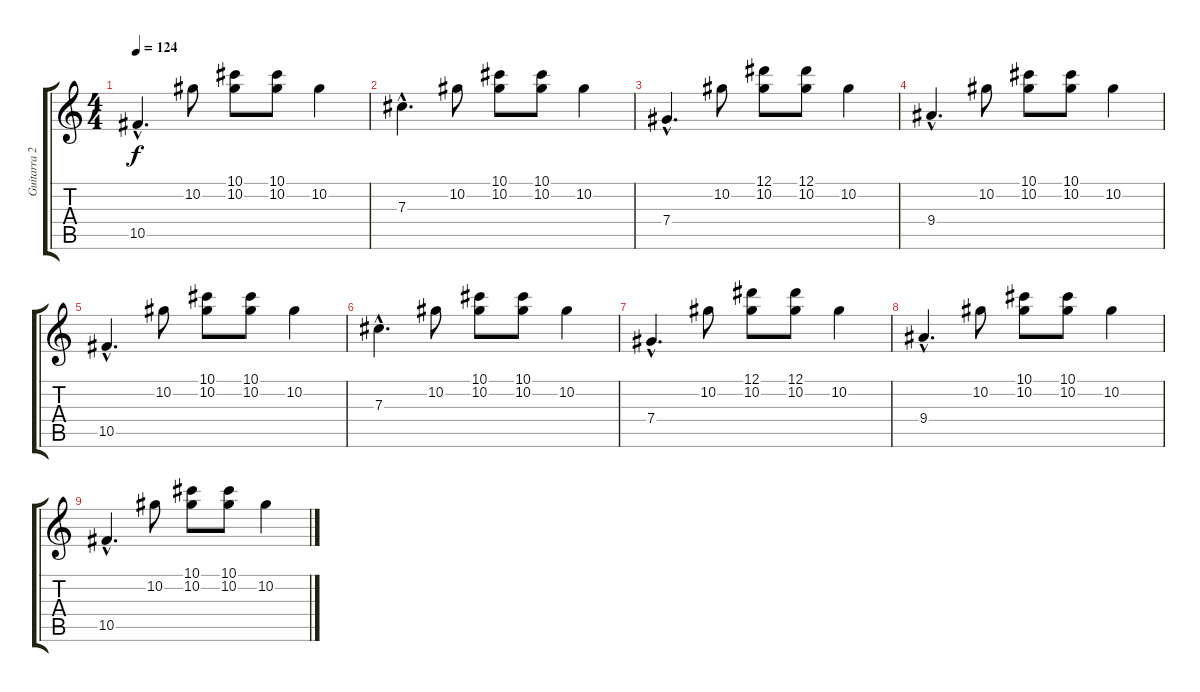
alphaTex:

\track ("Guitarra 2" "Guitarra 2") {instrument distortionguitar}
\staff {score tabs}
\tuning (Eb4 Bb3 Gb3 Db3 Ab2 Eb2) {hide}
\ts (4 4)
\tempo 124
\clef g2
\ks c
10.5{hac}.4{d dy f} 10.2.8 (10.1 10.2).8 (10.1 10.2).8 10.2.4 |
7.3{hac}.4{d} 10.2.8 (10.1 10.2).8 (10.1 10.2).8 10.2.4 |
7.4{hac}.4{d} 10.2.8 (12.1 10.2).8 (12.1 10.2).8 10.2.4 |
9.4{hac}.4{d} 10.2.8 (10.1 10.2).8 (10.1 10.2).8 10.2.4 |
10.5{hac}.4{d} 10.2.8 (10.1 10.2).8 (10.1 10.2).8 10.2.4 |
7.3{hac}.4{d} 10.2.8 (10.1 10.2).8 (10.1 10.2).8 10.2.4 |
7.4{hac}.4{d} 10.2.8 (12.1 10.2).8 (12.1 10.2).8 10.2.4 |
9.4{hac}.4{d} 10.2.8 (10.1 10.2).8 (10.1 10.2).8 10.2.4 |
10.5{hac}.4{d} 10.2.8 (10.1 10.2).8 (10.1 10.2).8 10.2.4
